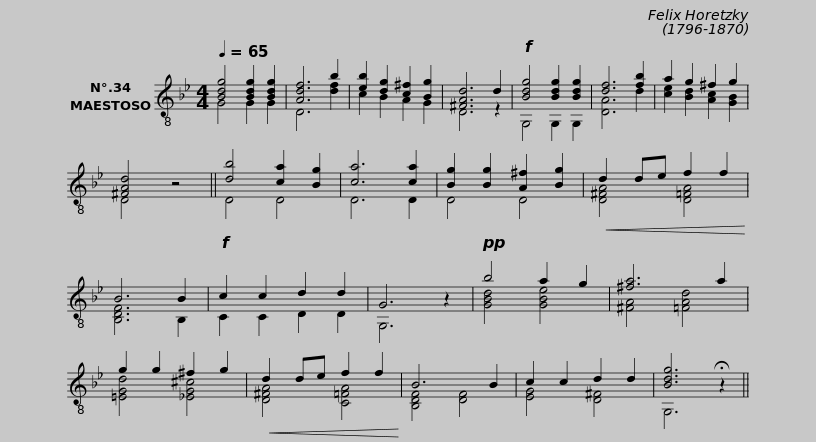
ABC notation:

X:1
%%score ( 1 2 )
L:1/8
Q:1/4=65
M:4/4
I:linebreak $
K:Bb
V:1 treble-8
V:2 treble-8
V:1
 [Bdg]4 [Bdg]2 [Bdg]2 | [Adf]6 b2 | [eb]2 [dg]2 [c^f]2 [Bg]2 | [^FAd]6 d2 |!f! [Bdg]4 [Bdg]2 [Bdg]2 | %5
 [df]6 [fb]2 | a2 g2 ^f2 g2 |$ [^FAd]4 z4 || [db]4 [ca]2 [Bg]2 | [ca]6 [ca]2 | %10
 [Bg]2 [Bg]2 [A^f]2 [Bg]2 |!<(! d2 de f2 f2!<)! | B6 B2 |!f! c2 c2 d2 d2 | G6 z2 |$ %15
!pp! b4 a2 g2 | [^fa]6 a2 | g2 g2 ^f2 g2 |!<(! d2 de f2 f2!<)! | B6 B2 | %20
 c2 c2 d2 d2 | [Bdg]6 !fermata!z2 || %22
V:2
 G4 G2 G2 | D6 [df]2 | c2 B2 A2 G2 | D6 z2 | G,4 G,2 G,2 | %5
 [DA]6 d2 | [ce]2 [Bd]2 [Ac]2 [GB]2 |$ D4 z4 || D4 D4 | D6 D2 | %10
 D4 D4 | [D^FA]4 [D=FA]4 | [B,DF]6 B,2 | C2 C2 D2 D2 | G,6 z2 |$ %15
 [GBd]4 [GBe]4 | [^FA]4 [=FAd]4 | [=EGd]4 [_EG^c]4 | [D^FA]4 [C=FA]4 | [B,DF]4 [DF]4 | %20
 [EG]4 [D^F]4 | G,6 z2 || %22
